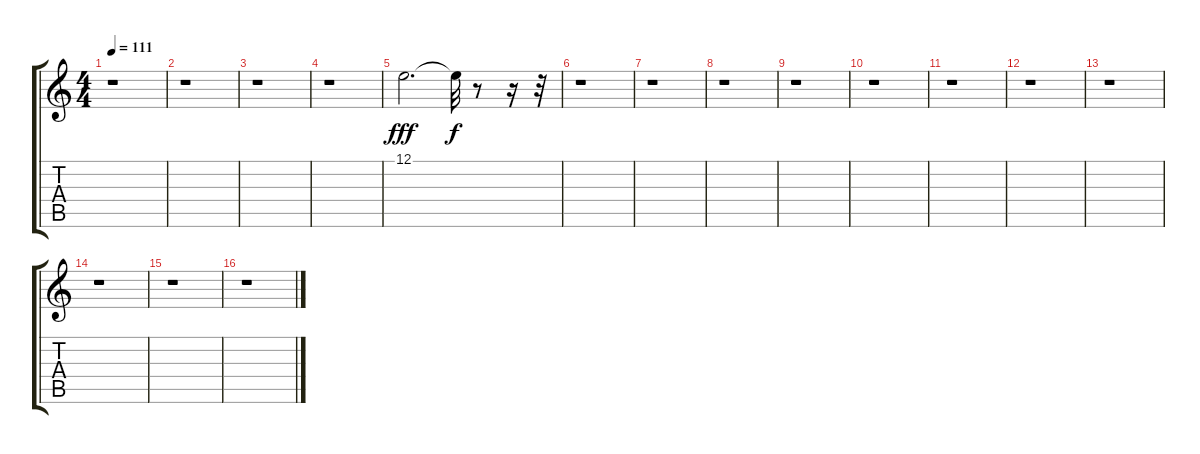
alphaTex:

\track "" {instrument synthstrings1}
\staff {score tabs}
\tuning (E4 B3 G3 D3 A2 E2) {hide}
\ts (4 4)
\tempo 111
\clef g2
\ks c
r.1{dy f} |
r.1 |
r.1 |
r.1 |
12.1.2{d dy fff} 12.1{t}.32{dy f} r.8 r.16 r.32 |
r.1 |
r.1 |
r.1 |
r.1 |
r.1 |
r.1 |
r.1 |
r.1 |
r.1 |
r.1 |
r.1
